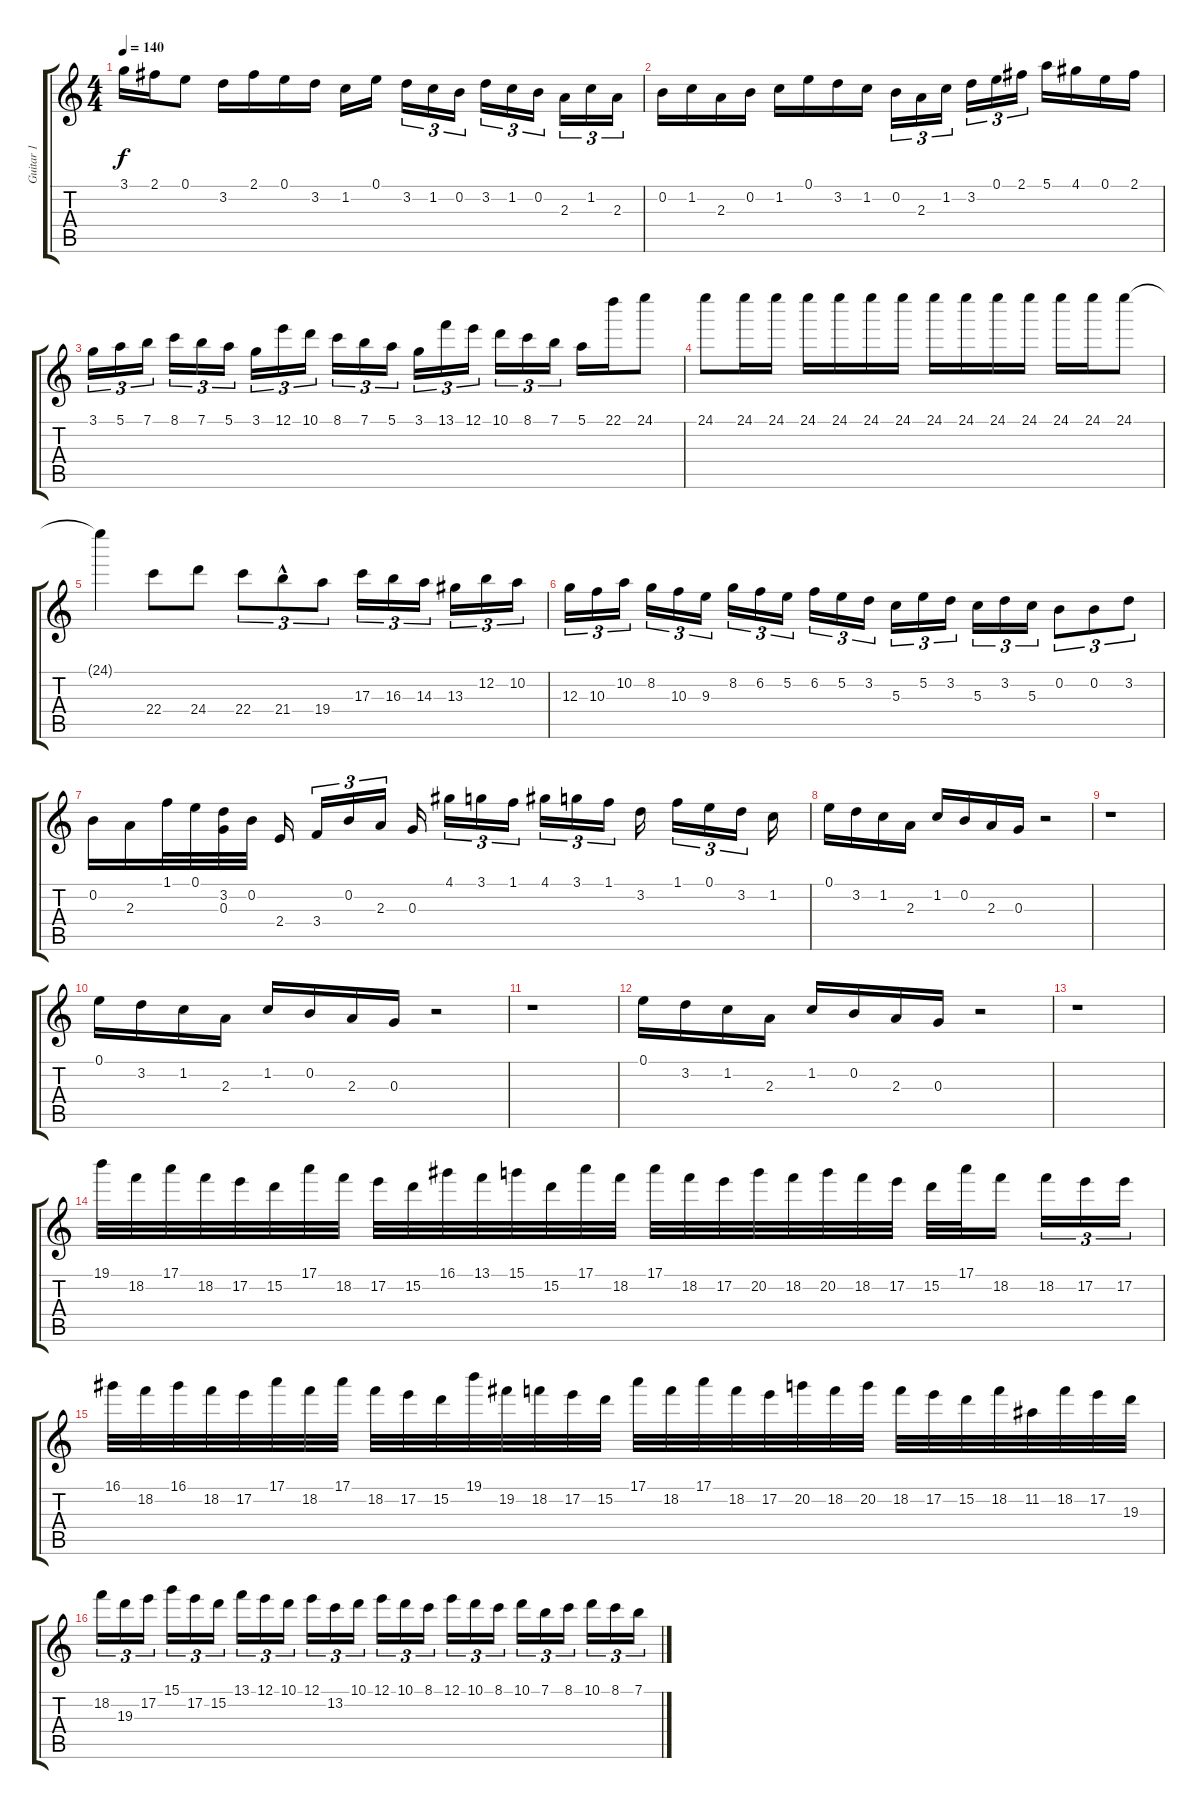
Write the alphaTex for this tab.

\track ("Guitar 1" "Guitar 1") {instrument overdrivenguitar}
\staff {score tabs}
\tuning (E4 B3 G3 D3 A2 E2) {hide}
\ts (4 4)
\tempo 140
\clef g2
\ks c
3.1.16{dy f} 2.1.16 0.1.8 3.2.16 2.1.16 0.1.16 3.2.16 1.2.16 0.1.16 3.2.16{tu (3 2)} 1.2.16{tu (3 2)} 0.2.16{tu (3 2)} 3.2.16{tu (3 2)} 1.2.16{tu (3 2)} 0.2.16{tu (3 2)} 2.3.16{tu (3 2)} 1.2.16{tu (3 2)} 2.3.16{tu (3 2)} |
0.2.16 1.2.16 2.3.16 0.2.16 1.2.16 0.1.16 3.2.16 1.2.16 0.2.16{tu (3 2)} 2.3.16{tu (3 2)} 1.2.16{tu (3 2)} 3.2.16{tu (3 2)} 0.1.16{tu (3 2)} 2.1.16{tu (3 2)} 5.1.16 4.1.16 0.1.16 2.1.16 |
3.1.16{tu (3 2)} 5.1.16{tu (3 2)} 7.1.16{tu (3 2)} 8.1.16{tu (3 2)} 7.1.16{tu (3 2)} 5.1.16{tu (3 2)} 3.1.16{tu (3 2)} 12.1.16{tu (3 2)} 10.1.16{tu (3 2)} 8.1.16{tu (3 2)} 7.1.16{tu (3 2)} 5.1.16{tu (3 2)} 3.1.16{tu (3 2)} 13.1.16{tu (3 2)} 12.1.16{tu (3 2)} 10.1.16{tu (3 2)} 8.1.16{tu (3 2)} 7.1.16{tu (3 2)} 5.1.16 22.1.16 24.1.8 |
24.1.8 24.1.16 24.1.16 24.1.16 24.1.16 24.1.16 24.1.16 24.1.16 24.1.16 24.1.16 24.1.16 24.1.16 24.1.16 24.1.8 |
24.1{t}.4 22.4.8 24.4.8 22.4.8{tu (3 2)} 21.4{hac}.8{tu (3 2)} 19.4.8{tu (3 2)} 17.3.16{tu (3 2)} 16.3.16{tu (3 2)} 14.3.16{tu (3 2)} 13.3.16{tu (3 2)} 12.2.16{tu (3 2)} 10.2.16{tu (3 2)} |
12.3.16{tu (3 2)} 10.3.16{tu (3 2)} 10.2.16{tu (3 2)} 8.2.16{tu (3 2)} 10.3.16{tu (3 2)} 9.3.16{tu (3 2)} 8.2.16{tu (3 2)} 6.2.16{tu (3 2)} 5.2.16{tu (3 2)} 6.2.16{tu (3 2)} 5.2.16{tu (3 2)} 3.2.16{tu (3 2)} 5.3.16{tu (3 2)} 5.2.16{tu (3 2)} 3.2.16{tu (3 2)} 5.3.16{tu (3 2)} 3.2.16{tu (3 2)} 5.3.16{tu (3 2)} 0.2.8{tu (3 2)} 0.2.8{tu (3 2)} 3.2.8{tu (3 2)} |
0.2.16 2.3.16 1.1.32 0.1.32 (3.2 0.3).32 0.2.32 2.4.16 3.4.16{tu (3 2)} 0.2.16{tu (3 2)} 2.3.16{tu (3 2)} 0.3.16 4.1.16{tu (3 2)} 3.1.16{tu (3 2)} 1.1.16{tu (3 2)} 4.1.16{tu (3 2)} 3.1.16{tu (3 2)} 1.1.16{tu (3 2)} 3.2.16 1.1.16{tu (3 2)} 0.1.16{tu (3 2)} 3.2.16{tu (3 2)} 1.2.16 |
0.1.16 3.2.16 1.2.16 2.3.16 1.2.16 0.2.16 2.3.16 0.3.16 r.2 |
r.1 |
0.1.16 3.2.16 1.2.16 2.3.16 1.2.16 0.2.16 2.3.16 0.3.16 r.2 |
r.1 |
0.1.16 3.2.16 1.2.16 2.3.16 1.2.16 0.2.16 2.3.16 0.3.16 r.2 |
r.1 |
19.1.32 18.2.32 17.1.32 18.2.32 17.2.32 15.2.32 17.1.32 18.2.32 17.2.32 15.2.32 16.1.32 13.1.32 15.1.32 15.2.32 17.1.32 18.2.32 17.1.32 18.2.32 17.2.32 20.2.32 18.2.32 20.2.32 18.2.32 17.2.32 15.2.32 17.1.32 18.2.16 18.2.16{tu (3 2)} 17.2.16{tu (3 2)} 17.2.16{tu (3 2)} |
16.1.32 18.2.32 16.1.32 18.2.32 17.2.32 17.1.32 18.2.32 17.1.32 18.2.32 17.2.32 15.2.32 19.1.32 19.2.32 18.2.32 17.2.32 15.2.32 17.1.32 18.2.32 17.1.32 18.2.32 17.2.32 20.2.32 18.2.32 20.2.32 18.2.32 17.2.32 15.2.32 18.2.32 11.2.32 18.2.32 17.2.32 19.3.32 |
18.2.16{tu (3 2)} 19.3.16{tu (3 2)} 17.2.16{tu (3 2)} 15.1.16{tu (3 2)} 17.2.16{tu (3 2)} 15.2.16{tu (3 2)} 13.1.16{tu (3 2)} 12.1.16{tu (3 2)} 10.1.16{tu (3 2)} 12.1.16{tu (3 2)} 13.2.16{tu (3 2)} 10.1.16{tu (3 2)} 12.1.16{tu (3 2)} 10.1.16{tu (3 2)} 8.1.16{tu (3 2)} 12.1.16{tu (3 2)} 10.1.16{tu (3 2)} 8.1.16{tu (3 2)} 10.1.16{tu (3 2)} 7.1.16{tu (3 2)} 8.1.16{tu (3 2)} 10.1.16{tu (3 2)} 8.1.16{tu (3 2)} 7.1.16{tu (3 2)}
